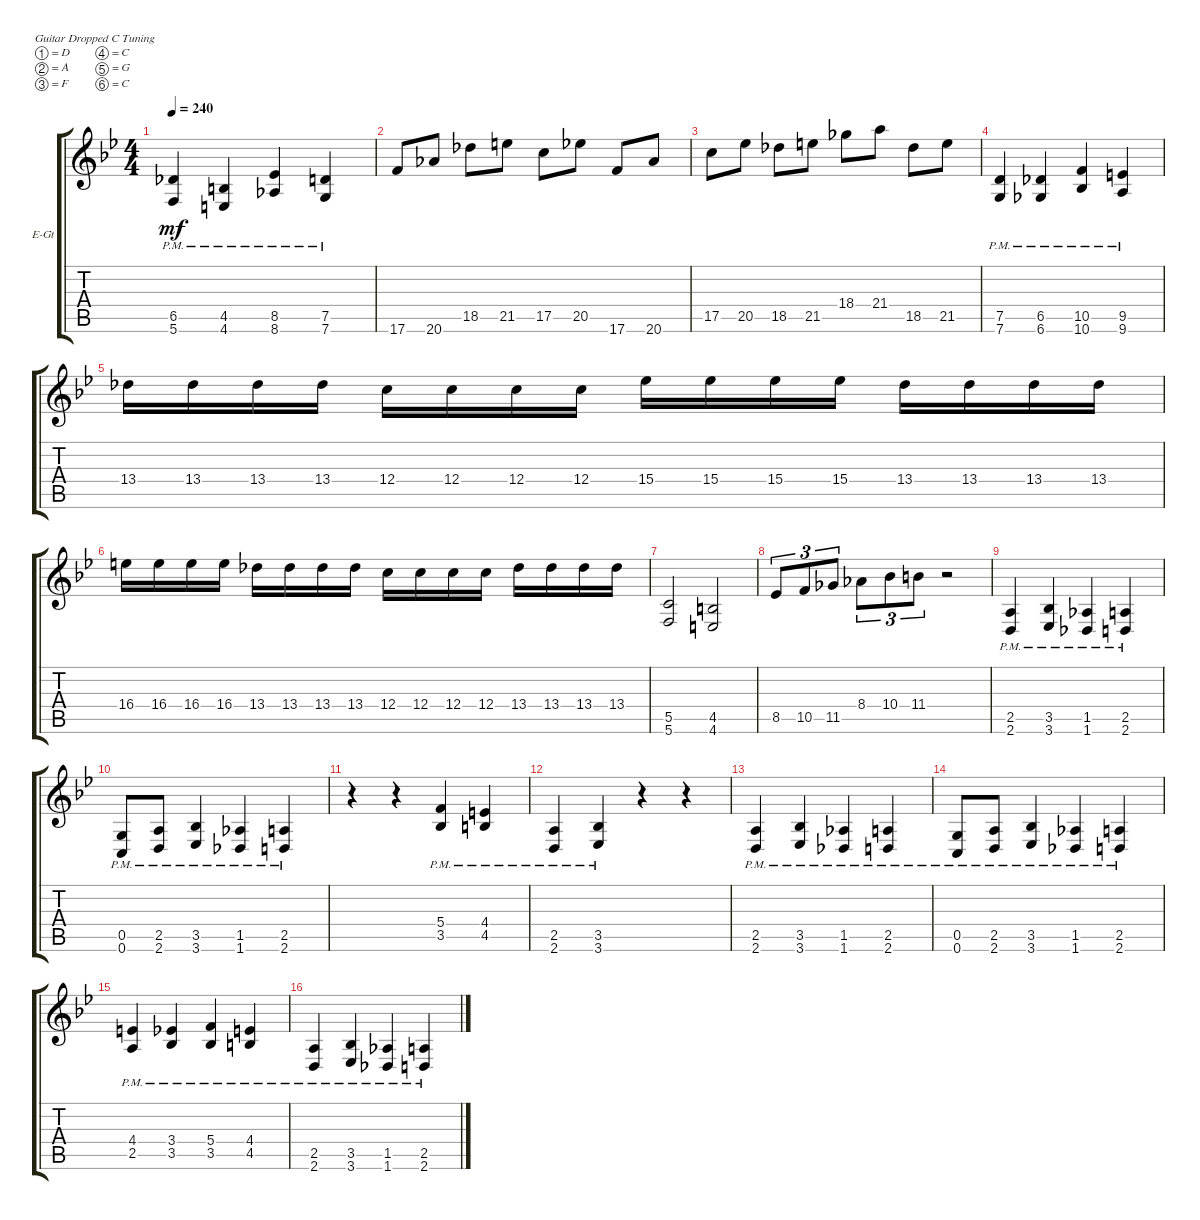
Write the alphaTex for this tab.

\defaultSystemsLayout 4
\bracketExtendMode groupsimilarinstruments
\firstSystemTrackNameOrientation horizontal
\otherSystemsTrackNameOrientation horizontal
\track ("Electric Guitar" "E-Gt") {instrument overdrivenguitar}
\staff {score tabs}
\tuning (D4 A3 F3 C3 G2 C2)
\ts (4 4)
\tempo 240
\clef g2
\ks bb
(5.6{pm acc forcenatural} 6.5{pm acc b}).4{dy mf instrument overdrivenguitar beam Up} (4.6{pm acc #} 4.5{pm acc #}).4{beam Up} (8.6{pm acc b} 8.5{pm acc forcenatural}).4{beam Up} (7.6{pm acc forcenatural} 7.5{pm acc forcenatural}).4{beam Up} |
17.6{acc forcenatural}.8{beam Up} 20.6{acc b}.8{beam Up} 18.5{acc b}.8{beam Down} 21.5{acc #}.8{beam Down} 17.5{acc forcenatural}.8{beam Down} 20.5{acc forcenatural}.8{beam Down} 17.6{acc forcenatural}.8{beam Up} 20.6{acc b}.8{beam Up} |
17.5{acc forcenatural}.8{beam Down} 20.5{acc forcenatural}.8{beam Down} 18.5{acc b}.8{beam Down} 21.5{acc #}.8{beam Down} 18.4{acc b}.8{beam Down} 21.4{acc forcenatural}.8{beam Down} 18.5{acc b}.8{beam Down} 21.5{acc #}.8{beam Down} |
(7.6{pm acc forcenatural} 7.5{pm acc forcenatural}).4{beam Up} (6.6{pm acc b} 6.5{pm acc b}).4{beam Up} (10.6{pm acc forcenatural} 10.5{pm acc forcenatural}).4{beam Up} (9.6{pm acc forcenatural} 9.5{pm acc #}).4{beam Up} |
13.4{acc b}.16{beam Down} 13.4{acc b}.16{beam Down} 13.4{acc b}.16{beam Down} 13.4{acc b}.16{beam Down} 12.4{acc forcenatural}.16{beam Down} 12.4{acc forcenatural}.16{beam Down} 12.4{acc forcenatural}.16{beam Down} 12.4{acc forcenatural}.16{beam Down} 15.4{acc forcenatural}.16{beam Down} 15.4{acc forcenatural}.16{beam Down} 15.4{acc forcenatural}.16{beam Down} 15.4{acc forcenatural}.16{beam Down} 13.4{acc b}.16{beam Down} 13.4{acc b}.16{beam Down} 13.4{acc b}.16{beam Down} 13.4{acc b}.16{beam Down} |
16.4{acc #}.16{beam Down} 16.4{acc #}.16{beam Down} 16.4{acc #}.16{beam Down} 16.4{acc #}.16{beam Down} 13.4{acc b}.16{beam Down} 13.4{acc b}.16{beam Down} 13.4{acc b}.16{beam Down} 13.4{acc b}.16{beam Down} 12.4{acc forcenatural}.16{beam Down} 12.4{acc forcenatural}.16{beam Down} 12.4{acc forcenatural}.16{beam Down} 12.4{acc forcenatural}.16{beam Down} 13.4{acc b}.16{beam Down} 13.4{acc b}.16{beam Down} 13.4{acc b}.16{beam Down} 13.4{acc b}.16{beam Down} |
(5.6{acc forcenatural} 5.5{acc forcenatural}).2{beam Up} (4.6{acc #} 4.5{acc #}).2{beam Up} |
8.5{acc forcenatural}.8{tu (3 2) beam Up} 10.5{acc forcenatural}.8{tu (3 2) beam Up} 11.5{acc b}.8{tu (3 2) beam Up} 8.4{acc b}.8{tu (3 2) beam Down} 10.4{acc forcenatural}.8{tu (3 2) beam Down} 11.4{acc #}.8{tu (3 2) beam Down} r.2{beam Up} |
(2.6{pm acc forcenatural} 2.5{pm acc forcenatural}).4{beam Up} (3.6{pm acc forcenatural} 3.5{pm acc forcenatural}).4{beam Up} (1.6{pm acc b} 1.5{pm acc b}).4{beam Up} (2.6{pm acc forcenatural} 2.5{pm acc forcenatural}).4{beam Up} |
(0.6{pm acc forcenatural} 0.5{pm acc forcenatural}).8{beam Up} (2.6{pm acc forcenatural} 2.5{pm acc forcenatural}).8{beam Up} (3.6{pm acc forcenatural} 3.5{pm acc forcenatural}).4{beam Up} (1.6{pm acc b} 1.5{pm acc b}).4{beam Up} (2.6{pm acc forcenatural} 2.5{pm acc forcenatural}).4{beam Up} |
r.4{beam Down} r.4{beam Down} (3.5{pm acc forcenatural} 5.4{pm acc forcenatural}).4{beam Up} (4.5{pm acc #} 4.4{pm acc #}).4{beam Up} |
(2.6{pm acc forcenatural} 2.5{pm acc forcenatural}).4{beam Up} (3.6{pm acc forcenatural} 3.5{pm acc forcenatural}).4{beam Up} r.4{beam Up} r.4{beam Up} |
(2.6{pm acc forcenatural} 2.5{pm acc forcenatural}).4{beam Up} (3.6{pm acc forcenatural} 3.5{pm acc forcenatural}).4{beam Up} (1.6{pm acc b} 1.5{pm acc b}).4{beam Up} (2.6{pm acc forcenatural} 2.5{pm acc forcenatural}).4{beam Up} |
(0.6{pm acc forcenatural} 0.5{pm acc forcenatural}).8{beam Up} (2.6{pm acc forcenatural} 2.5{pm acc forcenatural}).8{beam Up} (3.6{pm acc forcenatural} 3.5{pm acc forcenatural}).4{beam Up} (1.6{pm acc b} 1.5{pm acc b}).4{beam Up} (2.6{pm acc forcenatural} 2.5{pm acc forcenatural}).4{beam Up} |
(2.5{pm acc forcenatural} 4.4{pm acc #}).4{beam Up} (3.5{pm acc forcenatural} 3.4{pm acc forcenatural}).4{beam Up} (3.5{pm acc forcenatural} 5.4{pm acc forcenatural}).4{beam Up} (4.5{pm acc #} 4.4{pm acc #}).4{beam Up} |
(2.6{pm acc forcenatural} 2.5{pm acc forcenatural}).4{beam Up} (3.6{pm acc forcenatural} 3.5{pm acc forcenatural}).4{beam Up} (1.6{pm acc b} 1.5{pm acc b}).4{beam Up} (2.6{pm acc forcenatural} 2.5{pm acc forcenatural}).4{beam Up}
